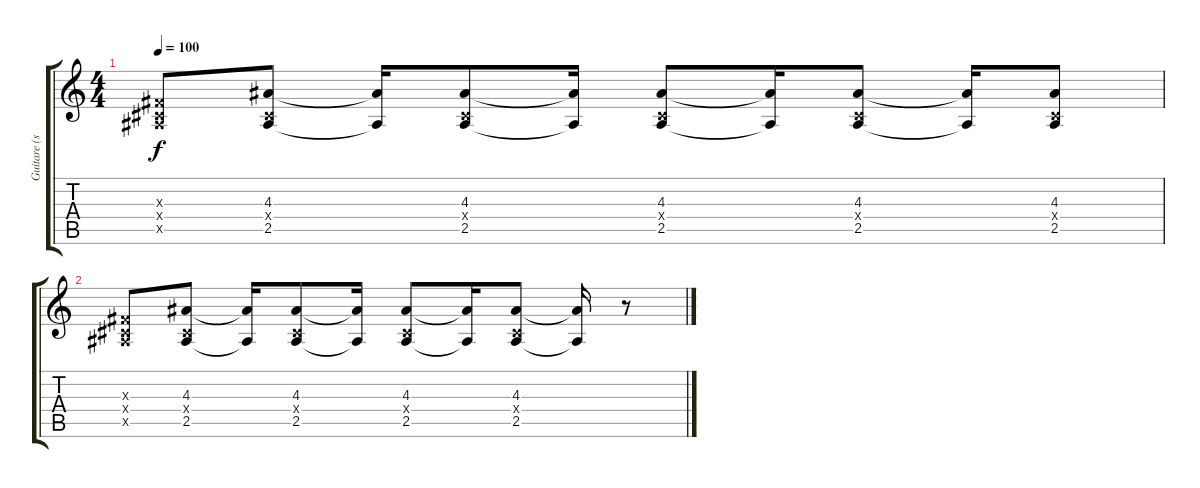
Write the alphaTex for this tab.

\track ("Guitare (studio)" "Guitare (s") {instrument distortionguitar}
\staff {score tabs}
\tuning (Eb4 Bb3 Gb3 Db3 Ab2 Db2) {hide}
\ts (4 4)
\tempo 100
\clef g2
\ks c
(0.3{x} 0.4{x} 2.5{x}).8{dy f} (4.3 0.4{x} 2.5).8 (4.3{t} 2.5{t}).16 (4.3 0.4{x} 2.5).8 (4.3{t} 2.5{t}).16 (4.3 0.4{x} 2.5).8 (4.3{t} 2.5{t}).16 (4.3 0.4{x} 2.5).8 (4.3{t} 2.5{t}).16 (4.3 0.4{x} 2.5).8 |
(0.3{x} 0.4{x} 2.5{x}).8 (4.3 0.4{x} 2.5).8 (4.3{t} 2.5{t}).16 (4.3 0.4{x} 2.5).8 (4.3{t} 2.5{t}).16 (4.3 0.4{x} 2.5).8 (4.3{t} 2.5{t}).16 (4.3 0.4{x} 2.5).8 (4.3{t} 2.5{t}).16 r.8
